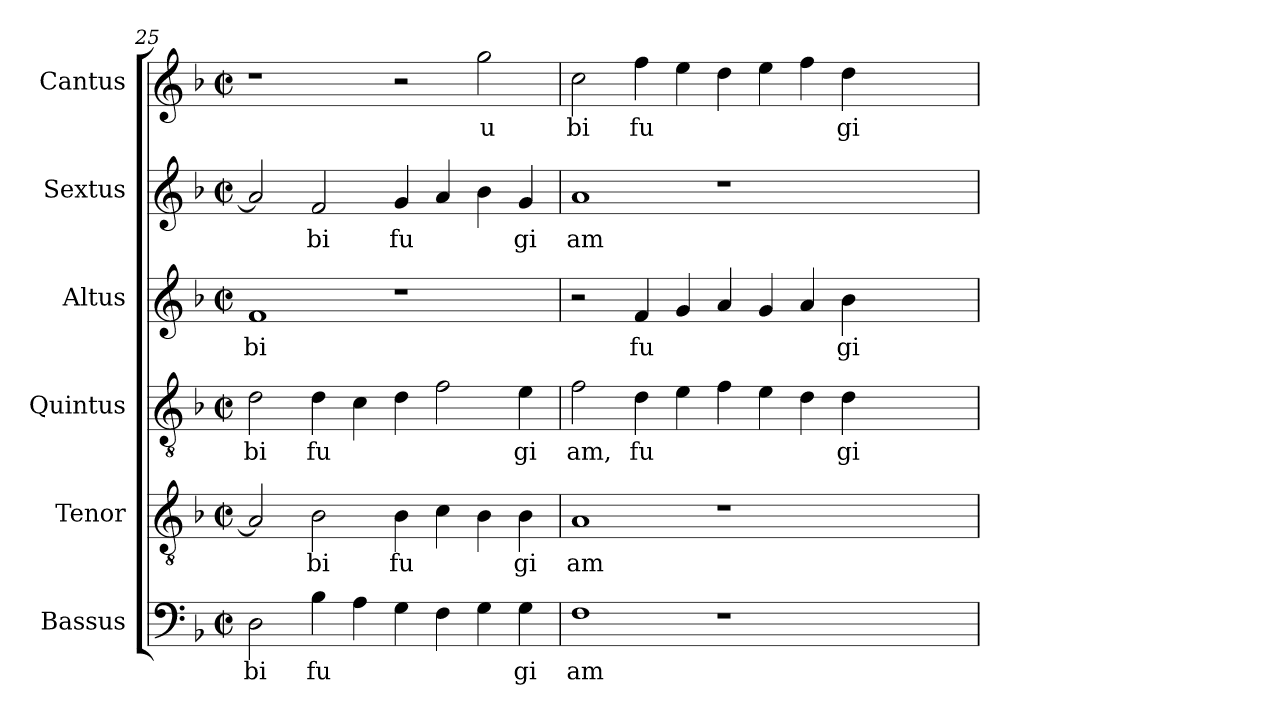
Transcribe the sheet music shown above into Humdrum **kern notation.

**kern	**text	**kern	**text	**kern	**text	**kern	**text	**kern	**text	**kern	**text
*part6	*part6	*part5	*part5	*part4	*part4	*part3	*part3	*part2	*part2	*part1	*part1
*staff6	*staff6	*staff5	*staff5	*staff4	*staff4	*staff3	*staff3	*staff2	*staff2	*staff1	*staff1
*I"Bassus	*	*I"Tenor	*	*I"Quintus	*	*I"Altus	*	*I"Sextus	*	*I"Cantus	*
*clefF4	*	*clefGv2	*	*clefGv2	*	*clefG2	*	*clefG2	*	*clefG2	*
*k[b-]	*	*k[b-]	*	*k[b-]	*	*k[b-]	*	*k[b-]	*	*k[b-]	*
*F:	*	*F:	*	*F:	*	*F:	*	*F:	*	*F:	*
*M2/2	*	*M2/2	*	*M2/2	*	*M2/2	*	*M2/2	*	*M2/2	*
*met(c|)	*	*met(c|)	*	*met(c|)	*	*met(c|)	*	*met(c|)	*	*met(c|)	*
=25	=25	=25	=25	=25	=25	=25	=25	=25	=25	=25	=25
!	!LO:LY:b:cj	!	!	!	!LO:LY:b:cj	!	!LO:LY:b:cj	!	!	!	!
2D\	bi	2A/]	.	2d\	bi	1f	bi	2a/]	.	1r	.
!	!LO:LY:b:cj	!	!LO:LY:b:cj	!	!LO:LY:b:cj	!	!	!	!LO:LY:b:cj	!	!
4B-\	fu	2B-\	bi	4d\	fu	.	.	2f/	bi	.	.
4A\	.	.	.	4c\	.	.	.	.	.	.	.
!	!	!	!LO:LY:b:cj	!	!	!	!	!	!LO:LY:b:cj	!	!
4G\	.	4B-\	fu	4d\	.	1r	.	4g/	fu	2r	.
4F\	.	4c\	.	2f\	.	.	.	4a/	.	.	.
!	!	!	!	!	!	!	!	!	!	!	!LO:LY:b:cj
4G\	.	4B-\	.	.	.	.	.	4b-\	.	2gg\	u
!	!LO:LY:b:cj	!	!LO:LY:b:cj	!	!LO:LY:b:cj	!	!	!	!LO:LY:b:cj	!	!
4G\	gi	4B-\	gi	4e\	gi	.	.	4g/	gi	.	.
=26	=26	=26	=26	=26	=26	=26	=26	=26	=26	=26	=26
!	!LO:LY:b:cj	!	!LO:LY:b:cj	!	!LO:LY:b:cj	!	!	!	!LO:LY:b:cj	!	!LO:LY:b:cj
1F	am	1A	am	2f\	am,	2r	.	1a	am	2cc\	bi
!	!	!	!	!	!LO:LY:b:cj	!	!LO:LY:b:cj	!	!	!	!LO:LY:b:cj
.	.	.	.	4d\	fu	4f/	fu	.	.	4ff\	fu
.	.	.	.	4e\	.	4g/	.	.	.	4ee\	.
!LO:N:vis=1	!	!LO:N:vis=1	!	!	!	!	!	!LO:N:vis=1	!	!	!
0r	.	0r	.	4f\	.	4a/	.	0r	.	4dd\	.
.	.	.	.	4e\	.	4g/	.	.	.	4ee\	.
.	.	.	.	4d\	.	4a/	.	.	.	4ff\	.
!	!	!	!	!	!LO:LY:b:cj	!	!LO:LY:b:cj	!	!	!	!LO:LY:b:cj
.	.	.	.	4d\	gi	4b-\	gi	.	.	4dd\	gi
.	.	.	.	1ryy	.	1ryy	.	.	.	1ryy	.
=	=	=	=	=	=	=	=	=	=	=	=
*-	*-	*-	*-	*-	*-	*-	*-	*-	*-	*-	*-
